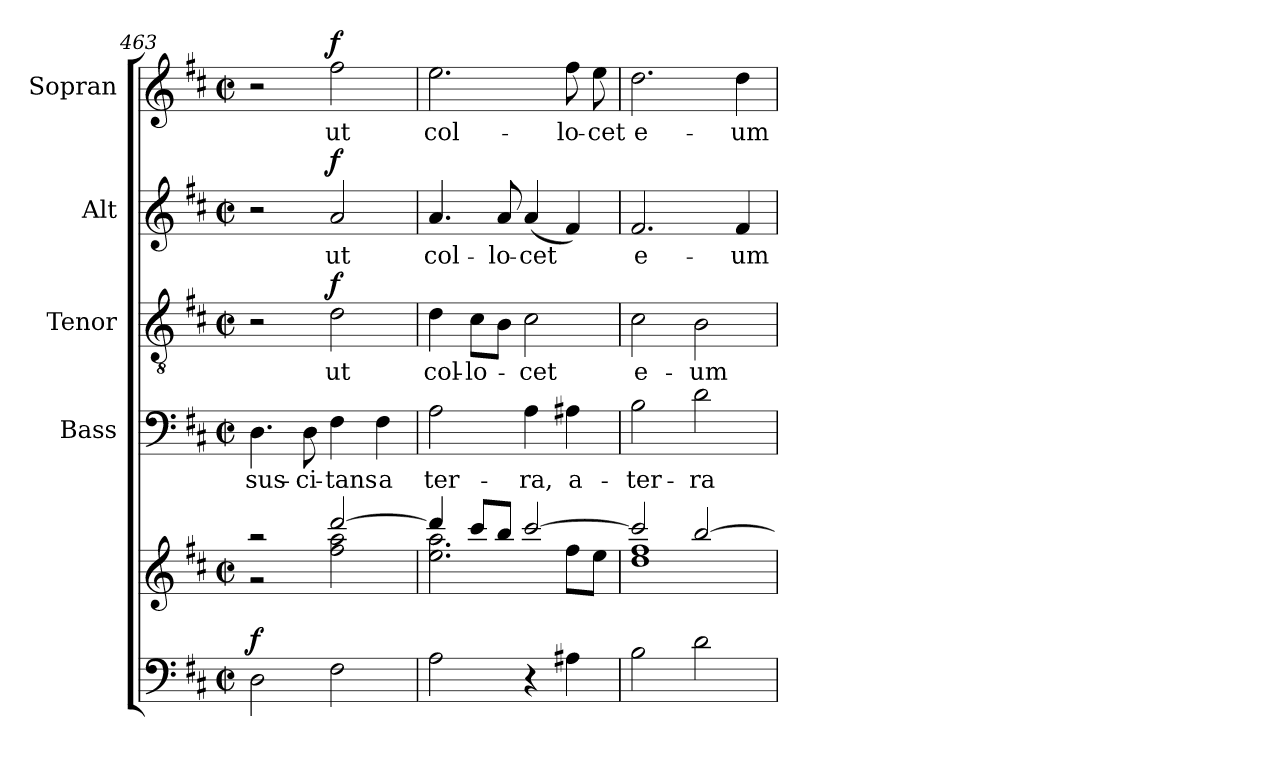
**kern	**kern	**dynam	**kern	**text	**kern	**text	**dynam	**kern	**text	**dynam	**kern	**text	**dynam
*part5	*part5	*part5	*part4	*part4	*part3	*part3	*part3	*part2	*part2	*part2	*part1	*part1	*part1
*staff6	*staff5	*staff5/6	*staff4	*staff4	*staff3	*staff3	*staff3	*staff2	*staff2	*staff2	*staff1	*staff1	*staff1
*	*	*	*I"Bass	*	*I"Tenor	*	*	*I"Alt	*	*	*I"Sopran	*	*
*	*	*	*I'B.	*	*I'T.	*	*	*I'A.	*	*	*I'S.	*	*
*clefF4	*clefG2	*	*clefF4	*	*clefGv2	*	*	*clefG2	*	*	*clefG2	*	*
*k[f#c#]	*k[f#c#]	*	*k[f#c#]	*	*k[f#c#]	*	*	*k[f#c#]	*	*	*k[f#c#]	*	*
*D:	*D:	*	*D:	*	*D:	*	*	*D:	*	*	*D:	*	*
*M2/2	*M2/2	*	*M2/2	*	*M2/2	*	*	*M2/2	*	*	*M2/2	*	*
*met(c|)	*met(c|)	*	*met(c|)	*	*met(c|)	*	*	*met(c|)	*	*	*met(c|)	*	*
=463	=463	=463	=463	=463	=463	=463	=463	=463	=463	=463	=463	=463	=463
*	*^	*	*	*	*	*	*	*	*	*	*	*	*
!	!	!	!LO:DY:a=2	!	!LO:LY:b	!	!	!	!	!	!	!	!	!
2D\	2r	2r	f	4.D\	sus-	2r	.	.	2r	.	.	2r	.	.
!	!	!	!	!	!LO:LY:b	!	!	!	!	!	!	!	!	!
.	.	.	.	8D\	-ci-	.	.	.	.	.	.	.	.	.
!	!	!	!	!	!LO:LY:b	!	!LO:LY:b	!LO:DY:a	!	!LO:LY:b	!LO:DY:a	!	!LO:LY:b	!LO:DY:a
2F#\	[>2ddd/	2ff#\ 2aa\	.	4F#\	-tans	2d\	ut	f	2a/	ut	f	2ff#\	ut	f
!	!	!	!	!	!LO:LY:b	!	!	!	!	!	!	!	!	!
.	.	.	.	4F#\	a	.	.	.	.	.	.	.	.	.
!!LO:PB:g=z
=464	=464	=464	=464	=464	=464	=464	=464	=464	=464	=464	=464	=464	=464	=464
!	!	!	!	!	!LO:LY:b	!	!LO:LY:b	!	!	!LO:LY:b	!	!	!LO:LY:b	!
2A\	4ddd/]	2.ee\ 2.aa\	.	2A\	ter-	4d\	col-	.	4.a/	col-	.	2.ee\	col-	.
!	!	!	!	!	!	!	!LO:LY:b	!	!	!	!	!	!	!
.	8ccc#/L	.	.	.	.	8c#\L	-lo-	.	.	.	.	.	.	.
!	!	!	!	!	!	!	!	!	!	!LO:LY:b	!	!	!	!
.	8bb/J	.	.	.	.	8B\J	.	.	8a/	-lo-	.	.	.	.
!	!	!	!	!	!LO:LY:b	!	!LO:LY:b	!	!	!LO:LY:b	!	!	!	!
4r	[>2ccc#/	.	.	4A\	-ra,	2c#\	-cet	.	(<4a/	-cet	.	.	.	.
!	!	!	!	!	!LO:LY:b	!	!	!	!	!	!	!	!LO:LY:b	!
4A#X\	.	8ff#\L	.	4A#X\	a-	.	.	.	4f#/)	.	.	8ff#\	-lo-	.
!	!	!	!	!	!	!	!	!	!	!	!	!	!LO:LY:b	!
.	.	8ee\J	.	.	.	.	.	.	.	.	.	8ee\	-cet	.
=465	=465	=465	=465	=465	=465	=465	=465	=465	=465	=465	=465	=465	=465	=465
!	!	!	!	!	!LO:LY:b	!	!LO:LY:b	!	!	!LO:LY:b	!	!	!LO:LY:b	!
2B\	2ccc#/]	1dd 1ff#	.	2B\	-ter-	2c#\	e-	.	2.f#/	e-	.	2.dd\	e-	.
!	!	!	!	!	!LO:LY:b	!	!LO:LY:b	!	!	!	!	!	!	!
2d\	[>2bb/	.	.	2d\	-ra	2B\	-um	.	.	.	.	.	.	.
!	!	!	!	!	!	!	!	!	!	!LO:LY:b	!	!	!LO:LY:b	!
.	.	.	.	.	.	.	.	.	4f#/	-um	.	4dd\	-um	.
*	*v	*v	*	*	*	*	*	*	*	*	*	*	*	*
=	=	=	=	=	=	=	=	=	=	=	=	=	=
*-	*-	*-	*-	*-	*-	*-	*-	*-	*-	*-	*-	*-	*-
